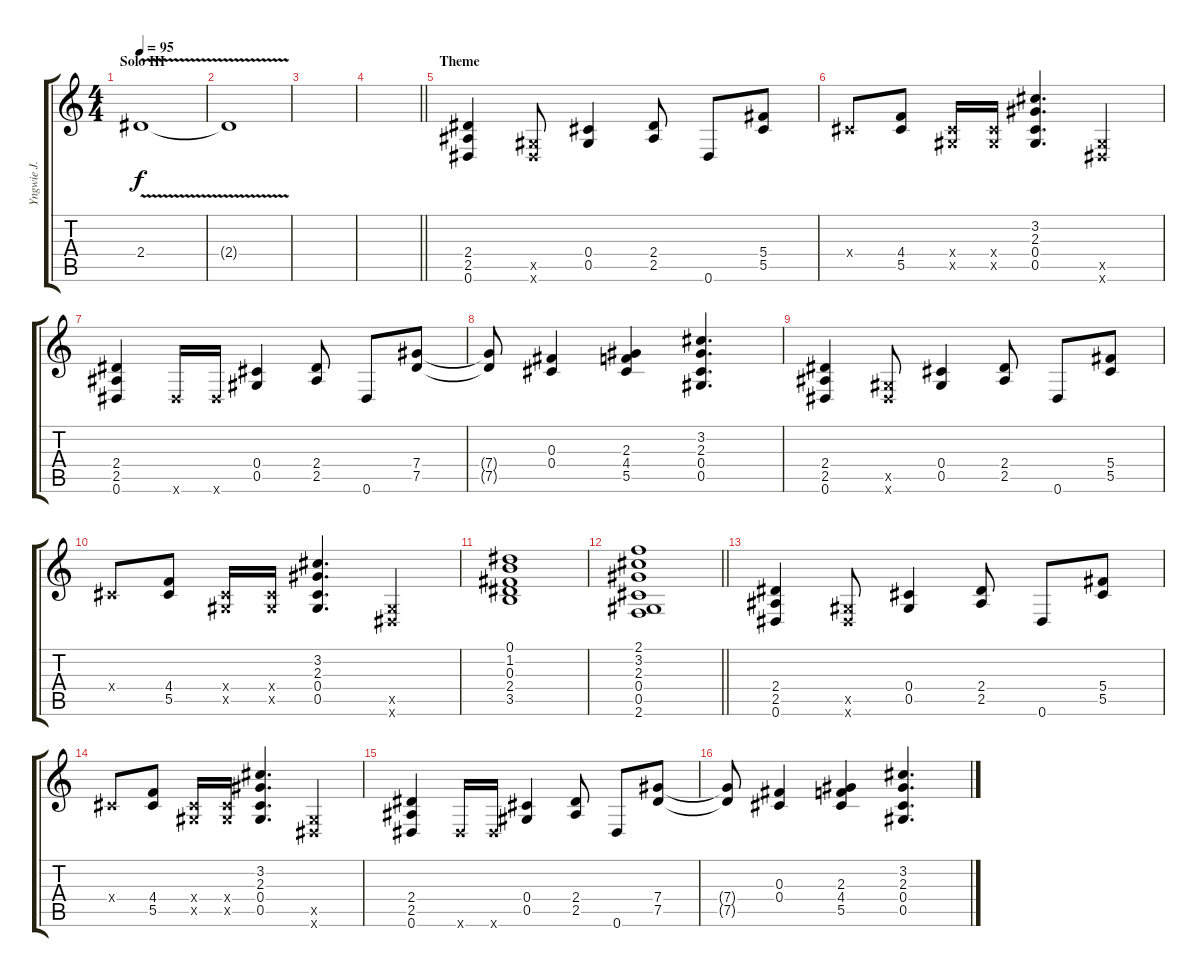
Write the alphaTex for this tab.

\track ("Yngwie J. Malmsteen" "Yngwie J. ") {instrument overdrivenguitar}
\staff {score tabs}
\tuning (Eb4 Bb3 Gb3 Db3 Ab2 Eb2) {hide}
\ts (4 4)
\section ("" "Solo III")
\tempo 95
\clef g2
\ks c
2.4{v}.1{dy f} |
2.4{t}.1 |
|
\barLineRight lightlight
|
\section ("" "Theme")
(2.4 2.5 0.6).4 (0.5{x} 0.6{x}).8 (0.4 0.5).4 (2.4 2.5).8 0.6.8 (5.4 5.5).8 |
0.4{x}.8 (4.4 5.5).8 (0.4{x} 0.5{x}).16 (0.4{x} 0.5{x}).16 (3.2 2.3 0.4 0.5).4{d} (0.5{x} 0.6{x}).4 |
(2.4 2.5 0.6).4 0.6{x}.16 0.6{x}.16 (0.4 0.5).4 (2.4 2.5).8 0.6.8 (7.4 7.5).8 |
(7.4{t} 7.5{t}).8 (0.3 0.4).4 (2.3 4.4 5.5).4 (3.2 2.3 0.4 0.5).4{d} |
(2.4 2.5 0.6).4 (0.5{x} 0.6{x}).8 (0.4 0.5).4 (2.4 2.5).8 0.6.8 (5.4 5.5).8 |
0.4{x}.8 (4.4 5.5).8 (0.4{x} 0.5{x}).16 (0.4{x} 0.5{x}).16 (3.2 2.3 0.4 0.5).4{d} (0.5{x} 0.6{x}).4 |
(0.1 1.2 0.3 2.4 3.5).1 |
\barLineRight lightlight
(2.1 3.2 2.3 0.4 0.5 2.6).1 |
(2.4 2.5 0.6).4 (0.5{x} 0.6{x}).8 (0.4 0.5).4 (2.4 2.5).8 0.6.8 (5.4 5.5).8 |
0.4{x}.8 (4.4 5.5).8 (0.4{x} 0.5{x}).16 (0.4{x} 0.5{x}).16 (3.2 2.3 0.4 0.5).4{d} (0.5{x} 0.6{x}).4 |
(2.4 2.5 0.6).4 0.6{x}.16 0.6{x}.16 (0.4 0.5).4 (2.4 2.5).8 0.6.8 (7.4 7.5).8 |
(7.4{t} 7.5{t}).8 (0.3 0.4).4 (2.3 4.4 5.5).4 (3.2 2.3 0.4 0.5).4{d}
